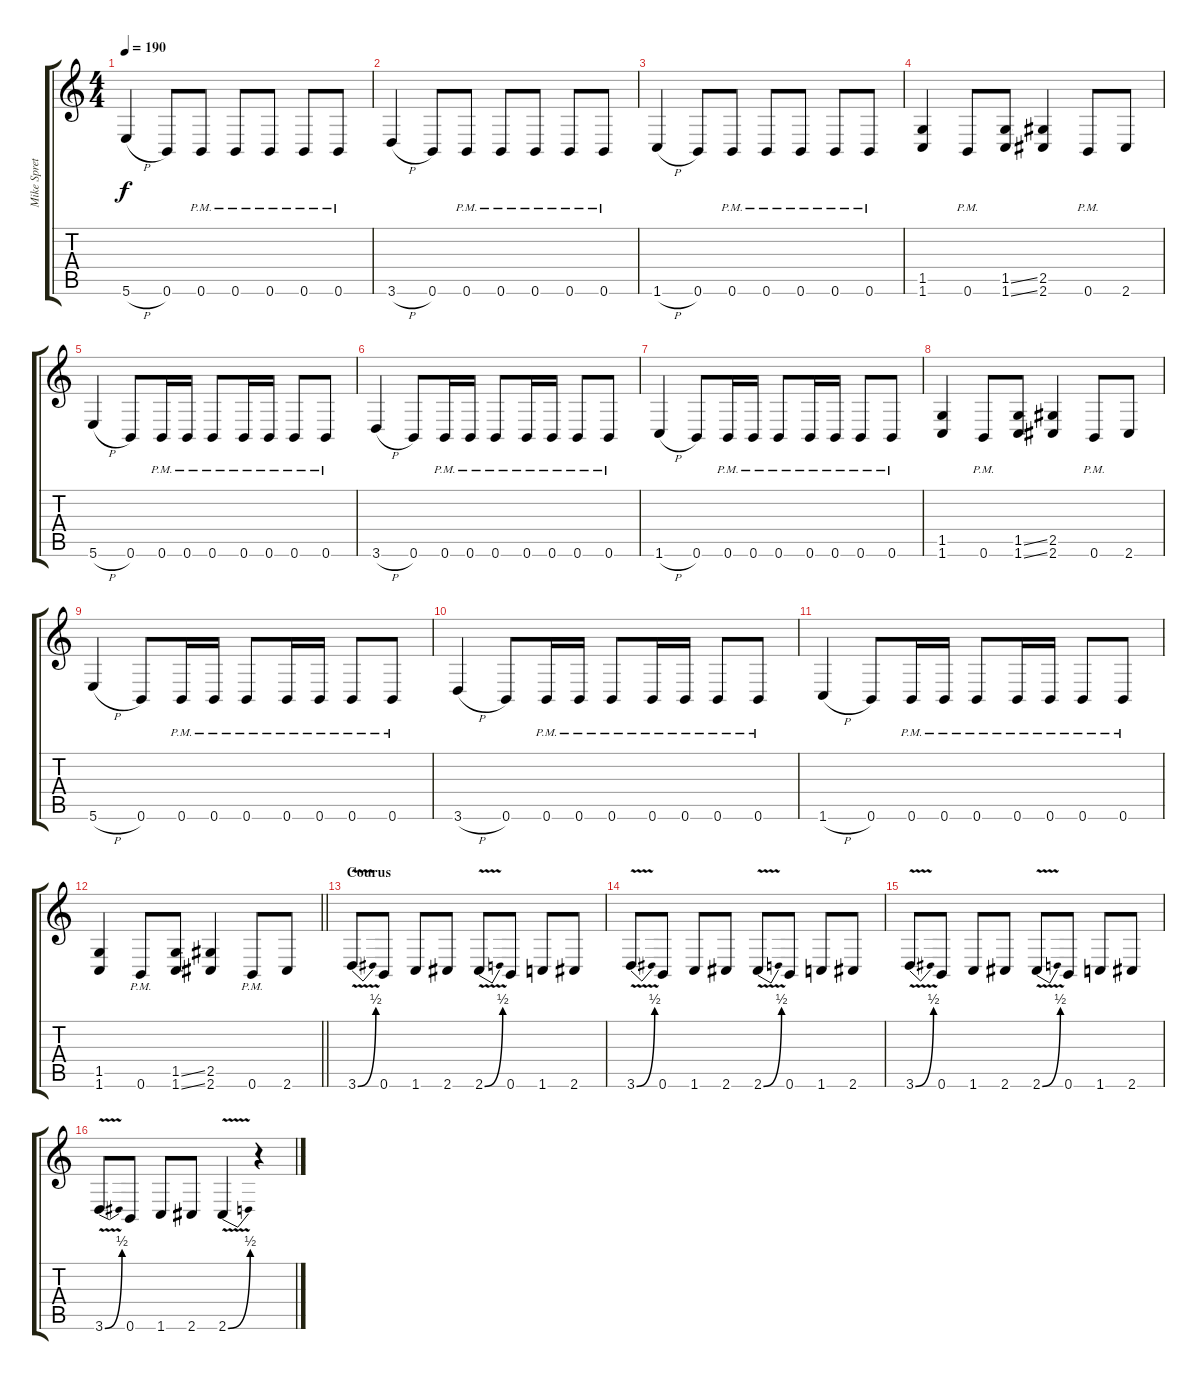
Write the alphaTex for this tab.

\track ("Mike Spretzer (Distortion Guitar)" "Mike Spret") {instrument distortionguitar}
\staff {score tabs}
\tuning (Db4 Ab3 E3 B2 Gb2 B1) {hide}
\ts (4 4)
\tempo 190
\clef g2
\ks c
5.6{h}.4{dy f} 0.6.8 0.6{pm}.8 0.6{pm}.8 0.6{pm}.8 0.6{pm}.8 0.6{pm}.8 |
3.6{h}.4 0.6.8 0.6{pm}.8 0.6{pm}.8 0.6{pm}.8 0.6{pm}.8 0.6{pm}.8 |
1.6{h}.4 0.6.8 0.6{pm}.8 0.6{pm}.8 0.6{pm}.8 0.6{pm}.8 0.6{pm}.8 |
(1.5 1.6).4 0.6{pm}.8 (1.5{ss} 1.6{ss}).8 (2.5 2.6).4 0.6{pm}.8 2.6.8 |
5.6{h}.4 0.6.8 0.6{pm}.16 0.6{pm}.16 0.6{pm}.8 0.6{pm}.16 0.6{pm}.16 0.6{pm}.8 0.6{pm}.8 |
3.6{h}.4 0.6.8 0.6{pm}.16 0.6{pm}.16 0.6{pm}.8 0.6{pm}.16 0.6{pm}.16 0.6{pm}.8 0.6{pm}.8 |
1.6{h}.4 0.6.8 0.6{pm}.16 0.6{pm}.16 0.6{pm}.8 0.6{pm}.16 0.6{pm}.16 0.6{pm}.8 0.6{pm}.8 |
(1.5 1.6).4 0.6{pm}.8 (1.5{ss} 1.6{ss}).8 (2.5 2.6).4 0.6{pm}.8 2.6.8 |
5.6{h}.4 0.6.8 0.6{pm}.16 0.6{pm}.16 0.6{pm}.8 0.6{pm}.16 0.6{pm}.16 0.6{pm}.8 0.6{pm}.8 |
3.6{h}.4 0.6.8 0.6{pm}.16 0.6{pm}.16 0.6{pm}.8 0.6{pm}.16 0.6{pm}.16 0.6{pm}.8 0.6{pm}.8 |
1.6{h}.4 0.6.8 0.6{pm}.16 0.6{pm}.16 0.6{pm}.8 0.6{pm}.16 0.6{pm}.16 0.6{pm}.8 0.6{pm}.8 |
\barLineRight lightlight
(1.5 1.6).4 0.6{pm}.8 (1.5{ss} 1.6{ss}).8 (2.5 2.6).4 0.6{pm}.8 2.6.8 |
\section ("" "Courus")
3.6{be (bend 0 0 60 2) v}.8 0.6.8 1.6.8 2.6.8 2.6{be (bend 0 0 60 2) v}.8 0.6.8 1.6.8 2.6.8 |
3.6{be (bend 0 0 60 2) v}.8 0.6.8 1.6.8 2.6.8 2.6{be (bend 0 0 60 2) v}.8 0.6.8 1.6.8 2.6.8 |
3.6{be (bend 0 0 60 2) v}.8 0.6.8 1.6.8 2.6.8 2.6{be (bend 0 0 60 2) v}.8 0.6.8 1.6.8 2.6.8 |
3.6{be (bend 0 0 60 2) v}.8 0.6.8 1.6.8 2.6.8 2.6{be (bend 0 0 60 2) v}.4 r.4
